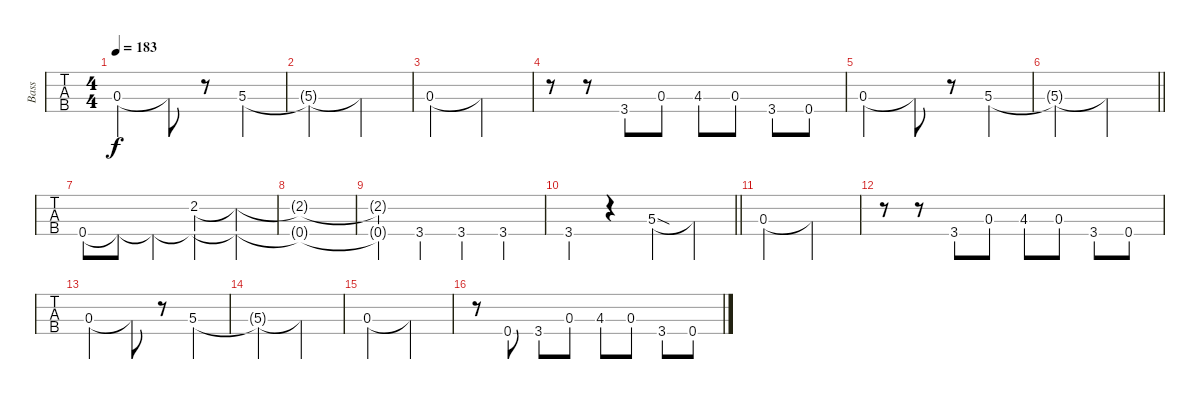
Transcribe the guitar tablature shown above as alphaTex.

\track ("Bass" "Bass") {instrument electricbassfinger}
\staff {tabs}
\tuning (G2 D2 A1 E1) {hide}
\ts (4 4)
\tempo 183
\clef f4
\ks c
0.3.2{dy f} 0.3{t}.8 r.8 5.3.4 |
5.3{t}.2 5.3{t}.2 |
0.3.2 0.3{t}.2 |
r.8 r.8 3.4.8 0.3.8 4.3.8 0.3.8 3.4.8 0.4.8 |
0.3.2 0.3{t}.8 r.8 5.3.4 |
\barLineRight lightlight
5.3{t}.2 5.3{t}.2 |
0.4.8 0.4{t}.8 0.4{t}.4 (2.2 0.4{t}).4 (2.2{t} 0.4{t}).4 |
(2.2{t} 0.4{t}).1 |
(2.2{t} 0.4{t}).4 3.4.4 3.4.4 3.4.4 |
\barLineRight lightlight
3.4.4 r.4 5.3{sod}.4 5.3{t}.4 |
0.3.2 0.3{t}.2 |
r.8 r.8 3.4.8 0.3.8 4.3.8 0.3.8 3.4.8 0.4.8 |
0.3.2 0.3{t}.8 r.8 5.3.4 |
5.3{t}.2 5.3{t}.2 |
0.3.2 0.3{t}.2 |
r.8 0.4.8 3.4.8 0.3.8 4.3.8 0.3.8 3.4.8 0.4.8
